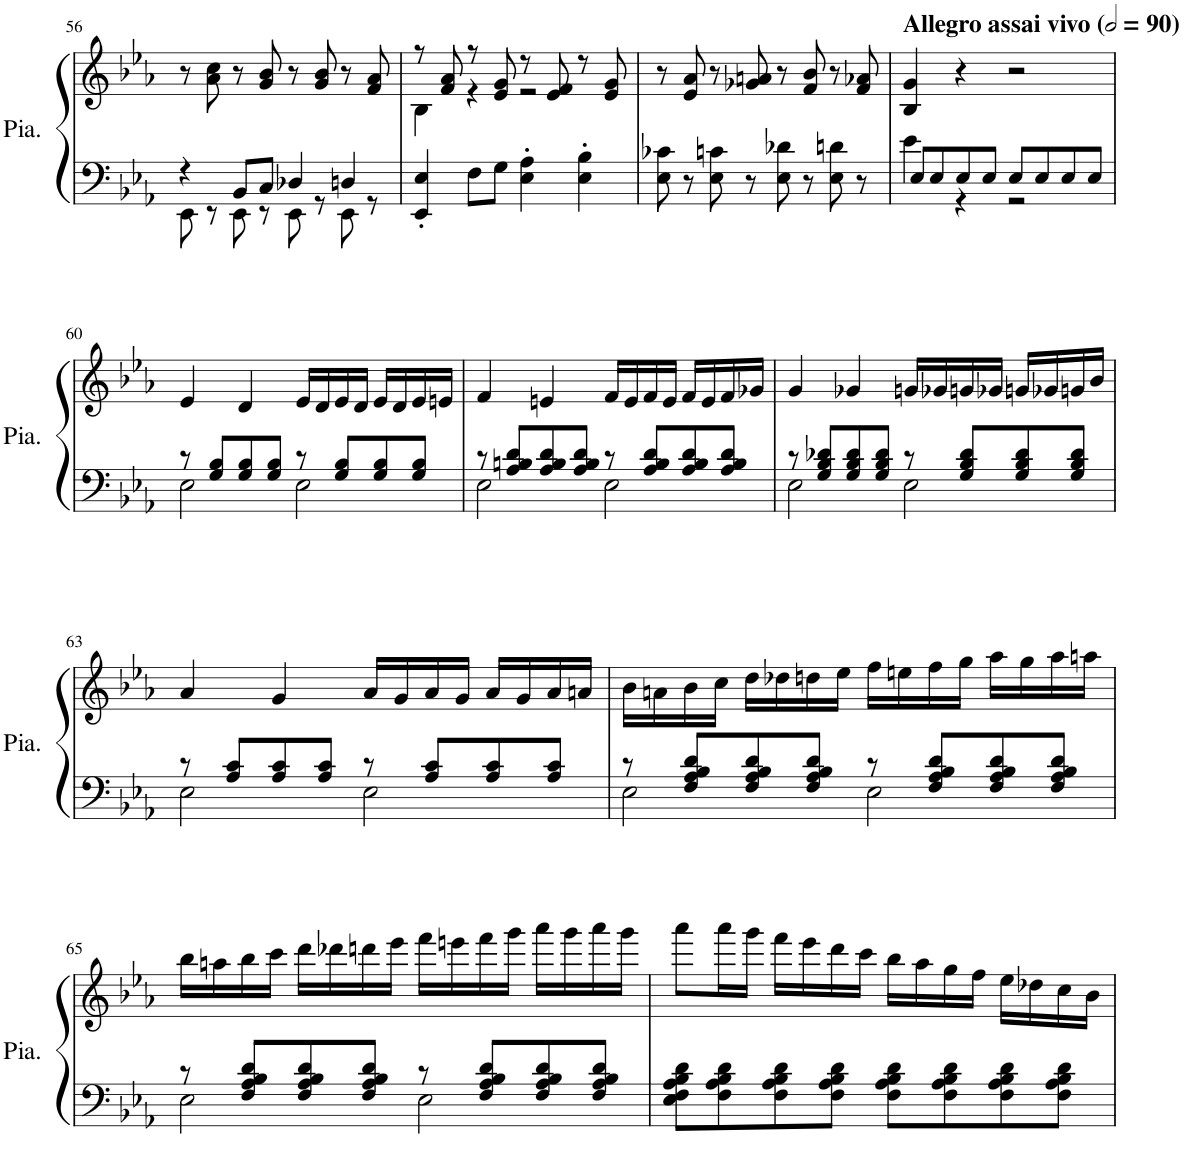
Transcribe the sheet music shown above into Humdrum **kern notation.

**kern	**kern
*part1	*part1
*staff2	*staff1
*I"Piano	*
*I'Pia.	*
!!LO:PB:g=z
*clefF4	*clefG2
*k[b-e-a-]	*k[b-e-a-]
*M4/4	*M4/4
=56	=56
*^	*
4r	8EE-\	8r
.	8r	8a-\ 8cc\
8BB-/L	8EE-\	8r
8C/J	8r	8g/ 8b-/
4D-X/	8EE-\	8r
.	8r	8g/ 8b-/
4Dn/	8EE-\	8r
.	8r	8f/ 8a-/
*v	*v	*
=57	=57
*	*^
4EE-/' 4E-/'	8r	4B-\
.	8f/ 8a-/	.
8F\L	8r	4r
8G\J	8e-/ 8g/	.
4E-\' 4A-\'	8r	2r
.	8e-/ 8f/	.
4E-\' 4B-\'	8r	.
.	8e-/ 8g/	.
*	*v	*v
=58	=58
8E-\ 8c-X\	8r
8r	8e-/ 8a-/
8E-\ 8cn\	8r
8r	8g-X/ 8an/
8E-\ 8d-X\	8r
8r	8f/ 8b-/
8E-\ 8dn\	8r
8r	8f/ 8a-X/
=59	=59
*^	*
8E-/L	4e-\	4B-/ 4g/
8E-/	.	.
8E-/	4r	4r
8E-/J	.	.
8E-/L	2r	2r
8E-/	.	.
8E-/	.	.
8E-/J	.	.
!!LO:LB:g=z
=60	=60	=60
8r	2E-\	4e-/
8G/ 8B-/L	.	.
8G/ 8B-/	.	4d/
8G/ 8B-/J	.	.
8r	2E-\	16e-/LL
.	.	16d/
8G/ 8B-/L	.	16e-/
.	.	16d/JJ
8G/ 8B-/	.	16e-/LL
.	.	16d/
8G/ 8B-/J	.	16e-/
.	.	16en/JJ
=61	=61	=61
8r	2E-\	4f/
8A-/ 8Bn/ 8d/L	.	.
8A-/ 8B/ 8d/	.	4en/
8A-/ 8B/ 8d/J	.	.
8r	2E-\	16f/LL
.	.	16e/
8A-/ 8B/ 8d/L	.	16f/
.	.	16e/JJ
8A-/ 8B/ 8d/	.	16f/LL
.	.	16e/
8A-/ 8B/ 8d/J	.	16f/
.	.	16g-X/JJ
=62	=62	=62
8r	2E-\	4g/
8G/ 8B-/ 8d-X/L	.	.
8G/ 8B-/ 8d-/	.	4g-X/
8G/ 8B-/ 8d-/J	.	.
8r	2E-\	16gn/LL
.	.	16g-X/
8G/ 8B-/ 8d-/L	.	16gn/
.	.	16g-X/JJ
8G/ 8B-/ 8d-/	.	16gn/LL
.	.	16g-X/
8G/ 8B-/ 8d-/J	.	16gn/
.	.	16b-/JJ
!!LO:LB:g=z
=63	=63	=63
8r	2E-\	4a-/
8A-/ 8c/L	.	.
8A-/ 8c/	.	4g/
8A-/ 8c/J	.	.
8r	2E-\	16a-/LL
.	.	16g/
8A-/ 8c/L	.	16a-/
.	.	16g/JJ
8A-/ 8c/	.	16a-/LL
.	.	16g/
8A-/ 8c/J	.	16a-/
.	.	16an/JJ
=64	=64	=64
8r	2E-\	16b-\LL
.	.	16an\
8F/ 8A-/ 8B-/ 8d/L	.	16b-\
.	.	16cc\JJ
8F/ 8A-/ 8B-/ 8d/	.	16dd\LL
.	.	16dd-X\
8F/ 8A-/ 8B-/ 8d/J	.	16ddn\
.	.	16ee-\JJ
8r	2E-\	16ff\LL
.	.	16een\
8F/ 8A-/ 8B-/ 8d/L	.	16ff\
.	.	16gg\JJ
8F/ 8A-/ 8B-/ 8d/	.	16aa-\LL
.	.	16gg\
8F/ 8A-/ 8B-/ 8d/J	.	16aa-\
.	.	16aan\JJ
!!LO:LB:g=z
=65	=65	=65
8r	2E-\	16bb-\LL
.	.	16aan\
8F/ 8A-/ 8B-/ 8d/L	.	16bb-\
.	.	16ccc\JJ
8F/ 8A-/ 8B-/ 8d/	.	16ddd\LL
.	.	16ddd-X\
8F/ 8A-/ 8B-/ 8d/J	.	16dddn\
.	.	16eee-\JJ
8r	2E-\	16fff\LL
.	.	16eeen\
8F/ 8A-/ 8B-/ 8d/L	.	16fff\
.	.	16ggg\JJ
8F/ 8A-/ 8B-/ 8d/	.	16aaa-\LL
.	.	16ggg\
8F/ 8A-/ 8B-/ 8d/J	.	16aaa-\
.	.	16ggg\JJ
*v	*v	*
=66	=66
8E-\ 8F\ 8A-\ 8B-\ 8d\L	8aaa-\L
8F\ 8A-\ 8B-\ 8d\	16aaa-\L
.	16ggg\JJ
8F\ 8A-\ 8B-\ 8d\	16fff\LL
.	16eee-\
8F\ 8A-\ 8B-\ 8d\J	16ddd\
.	16ccc\JJ
8F\ 8A-\ 8B-\ 8d\L	16bb-\LL
.	16aa-\
8F\ 8A-\ 8B-\ 8d\	16gg\
.	16ff\JJ
8F\ 8A-\ 8B-\ 8d\	16ee-\LL
.	16dd-X\
8F\ 8A-\ 8B-\ 8d\J	16cc\
.	16b-\JJ
=	=
*-	*-
